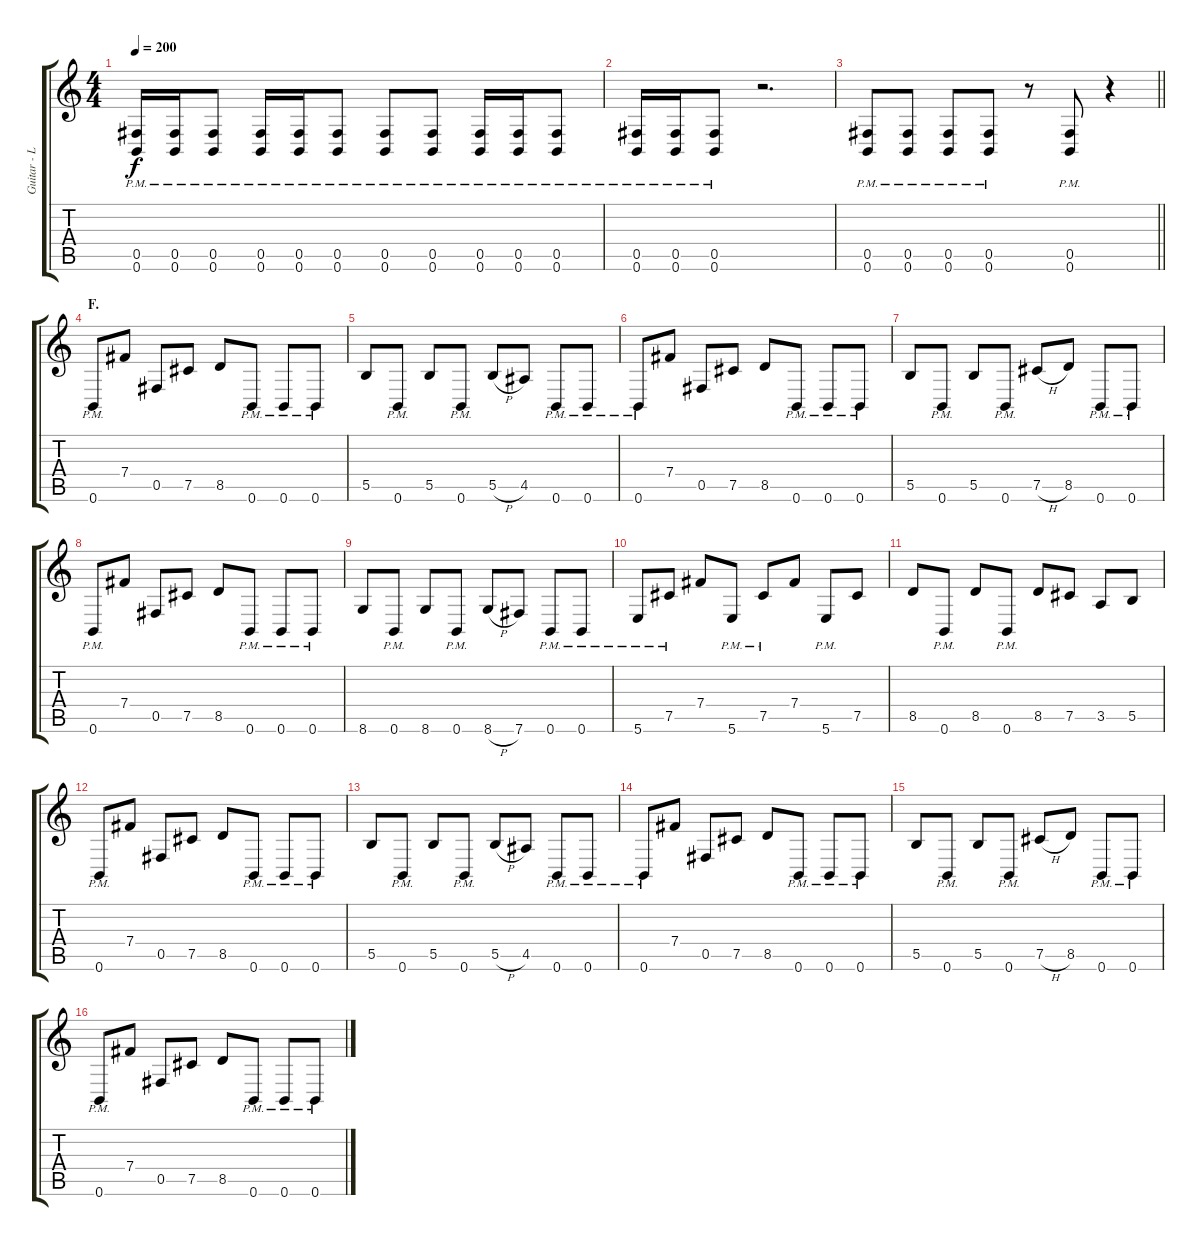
\track ("Guitar - Left" "Guitar - L") {instrument distortionguitar}
\staff {score tabs}
\tuning (Db4 Ab3 E3 B2 Gb2 B1) {hide}
\ts (4 4)
\tempo 200
\clef g2
\ks c
(0.5{pm} 0.6{pm}).16{dy f} (0.5{pm} 0.6{pm}).16 (0.5{pm} 0.6{pm}).8 (0.5{pm} 0.6{pm}).16 (0.5{pm} 0.6{pm}).16 (0.5{pm} 0.6{pm}).8 (0.5{pm} 0.6{pm}).8 (0.5{pm} 0.6{pm}).8 (0.5{pm} 0.6{pm}).16 (0.5{pm} 0.6{pm}).16 (0.5{pm} 0.6{pm}).8 |
(0.5{pm} 0.6{pm}).16 (0.5{pm} 0.6{pm}).16 (0.5{pm} 0.6{pm}).8 r.2{d} |
\barLineRight lightlight
(0.5{pm} 0.6{pm}).8 (0.5{pm} 0.6{pm}).8 (0.5{pm} 0.6{pm}).8 (0.5{pm} 0.6{pm}).8 r.8 (0.5{pm} 0.6{pm}).8 r.4 |
\section ("" "F.")
0.6{pm}.8 7.4.8 0.5.8 7.5.8 8.5.8 0.6{pm}.8 0.6{pm}.8 0.6{pm}.8 |
5.5.8 0.6{pm}.8 5.5.8 0.6{pm}.8 5.5{h}.8 4.5.8 0.6{pm}.8 0.6{pm}.8 |
0.6{pm}.8 7.4.8 0.5.8 7.5.8 8.5.8 0.6{pm}.8 0.6{pm}.8 0.6{pm}.8 |
5.5.8 0.6{pm}.8 5.5.8 0.6{pm}.8 7.5{h}.8 8.5.8 0.6{pm}.8 0.6{pm}.8 |
0.6{pm}.8 7.4.8 0.5.8 7.5.8 8.5.8 0.6{pm}.8 0.6{pm}.8 0.6{pm}.8 |
8.6.8 0.6{pm}.8 8.6.8 0.6{pm}.8 8.6{h}.8 7.6.8 0.6{pm}.8 0.6{pm}.8 |
5.6{pm}.8 7.5{pm}.8 7.4.8 5.6{pm}.8 7.5{pm}.8 7.4.8 5.6{pm}.8 7.5.8 |
8.5.8 0.6{pm}.8 8.5.8 0.6{pm}.8 8.5.8 7.5.8 3.5.8 5.5.8 |
0.6{pm}.8 7.4.8 0.5.8 7.5.8 8.5.8 0.6{pm}.8 0.6{pm}.8 0.6{pm}.8 |
5.5.8 0.6{pm}.8 5.5.8 0.6{pm}.8 5.5{h}.8 4.5.8 0.6{pm}.8 0.6{pm}.8 |
0.6{pm}.8 7.4.8 0.5.8 7.5.8 8.5.8 0.6{pm}.8 0.6{pm}.8 0.6{pm}.8 |
5.5.8 0.6{pm}.8 5.5.8 0.6{pm}.8 7.5{h}.8 8.5.8 0.6{pm}.8 0.6{pm}.8 |
0.6{pm}.8 7.4.8 0.5.8 7.5.8 8.5.8 0.6{pm}.8 0.6{pm}.8 0.6{pm}.8
